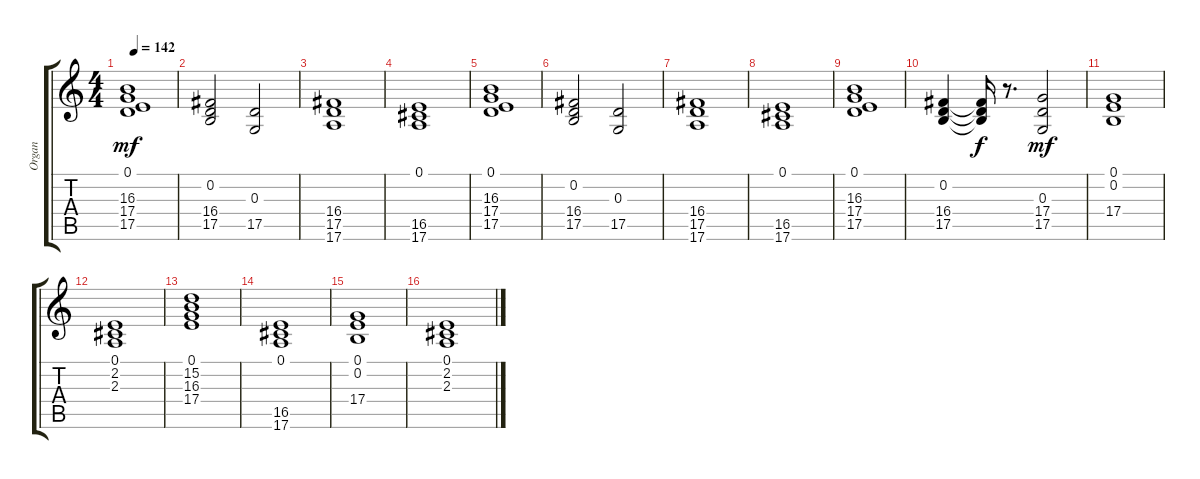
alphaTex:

\track ("Organ" "Organ") {instrument drawbarorgan}
\staff {score tabs}
\tuning (E4 B3 G3 D3 A2 E2) {hide}
\ts (4 4)
\tempo 142
\clef g2
\ks c
(0.1 16.3 17.4 17.5).1{dy mf} |
(0.2 16.4 17.5).2 (0.3 17.5).2 |
(16.4 17.5 17.6).1 |
(0.1 16.5 17.6).1 |
(0.1 16.3 17.4 17.5).1 |
(0.2 16.4 17.5).2 (0.3 17.5).2 |
(16.4 17.5 17.6).1 |
(0.1 16.5 17.6).1 |
(0.1 16.3 17.4 17.5).1 |
(0.2 16.4 17.5).4 (0.2{t} 16.4{t} 17.5{t}).16{dy f} r.8{d} (0.3 17.4 17.5).2{dy mf} |
(0.1 0.2 17.4).1 |
(0.1 2.2 2.3).1 |
(0.1 15.2 16.3 17.4).1 |
(0.1 16.5 17.6).1 |
(0.1 0.2 17.4).1 |
(0.1 2.2 2.3).1
